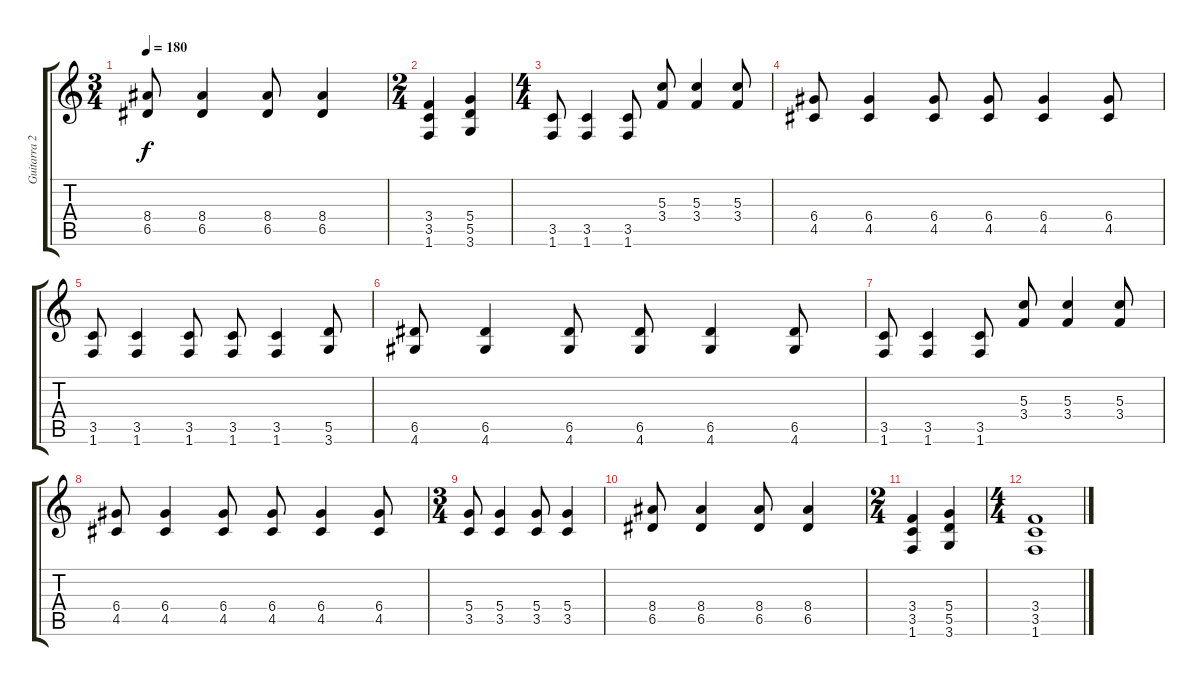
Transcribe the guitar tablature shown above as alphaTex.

\track ("Guitarra 2" "Guitarra 2") {instrument overdrivenguitar}
\staff {score tabs}
\tuning (E4 B3 G3 D3 A2 E2) {hide}
\ts (3 4)
\tempo 180
\clef g2
\ks c
(8.4 6.5).8{dy f} (8.4 6.5).4 (8.4 6.5).8 (8.4 6.5).4 |
\ts (2 4)
(3.4 3.5 1.6).4 (5.4 5.5 3.6).4 |
\ts (4 4)
(3.5 1.6).8 (3.5 1.6).4 (3.5 1.6).8 (5.3 3.4).8 (5.3 3.4).4 (5.3 3.4).8 |
(6.4 4.5).8 (6.4 4.5).4 (6.4 4.5).8 (6.4 4.5).8 (6.4 4.5).4 (6.4 4.5).8 |
(3.5 1.6).8 (3.5 1.6).4 (3.5 1.6).8 (3.5 1.6).8 (3.5 1.6).4 (5.5 3.6).8 |
(6.5 4.6).8 (6.5 4.6).4 (6.5 4.6).8 (6.5 4.6).8 (6.5 4.6).4 (6.5 4.6).8 |
(3.5 1.6).8 (3.5 1.6).4 (3.5 1.6).8 (5.3 3.4).8 (5.3 3.4).4 (5.3 3.4).8 |
(6.4 4.5).8 (6.4 4.5).4 (6.4 4.5).8 (6.4 4.5).8 (6.4 4.5).4 (6.4 4.5).8 |
\ts (3 4)
(5.4 3.5).8 (5.4 3.5).4 (5.4 3.5).8 (5.4 3.5).4 |
(8.4 6.5).8 (8.4 6.5).4 (8.4 6.5).8 (8.4 6.5).4 |
\ts (2 4)
(3.4 3.5 1.6).4 (5.4 5.5 3.6).4 |
\ts (4 4)
(3.4 3.5 1.6).1
